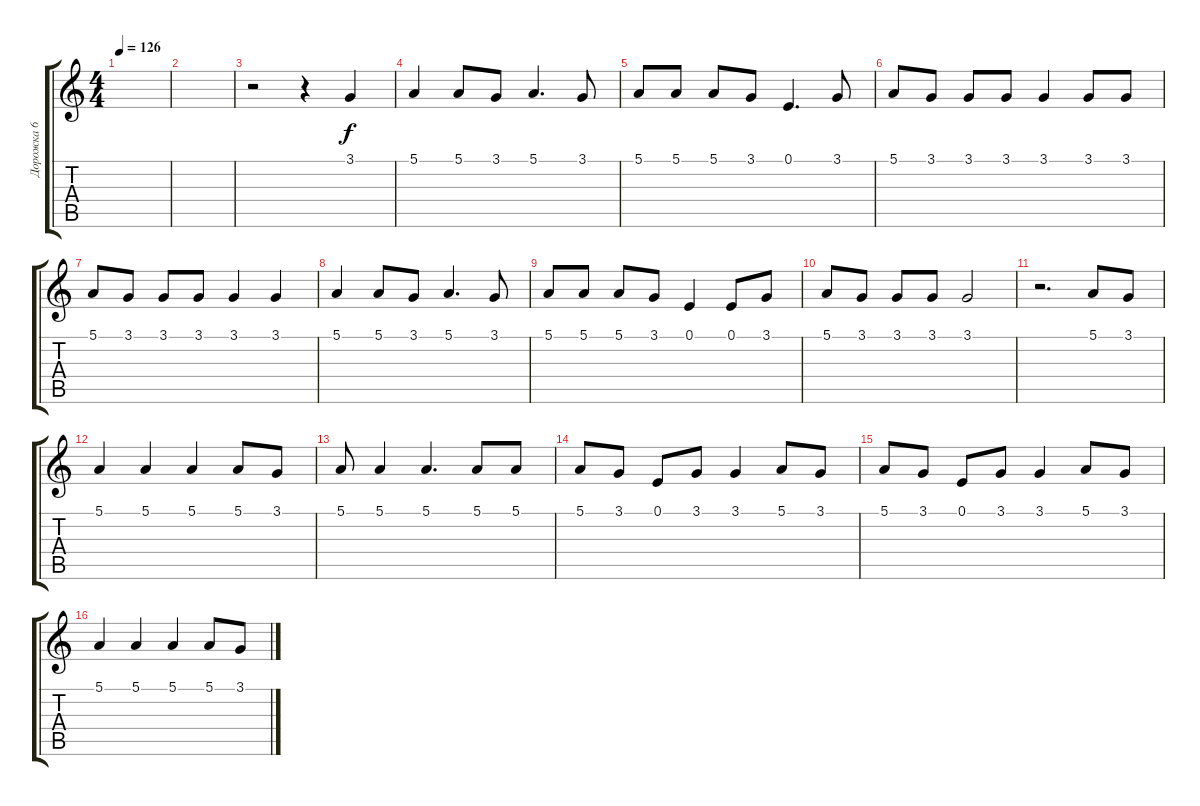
\track ("Дорожка 6" "Дорожка 6") {instrument lead2sawtooth}
\staff {score tabs}
\tuning (E4 B3 G3 D3 A2 E2) {hide}
\ts (4 4)
\tempo 126
\clef g2
\ks c
|
|
r.2 r.4 3.1.4 |
5.1.4 5.1.8 3.1.8 5.1.4{d} 3.1.8 |
5.1.8 5.1.8 5.1.8 3.1.8 0.1.4{d} 3.1.8 |
5.1.8 3.1.8 3.1.8 3.1.8 3.1.4 3.1.8 3.1.8 |
5.1.8 3.1.8 3.1.8 3.1.8 3.1.4 3.1.4 |
5.1.4 5.1.8 3.1.8 5.1.4{d} 3.1.8 |
5.1.8 5.1.8 5.1.8 3.1.8 0.1.4 0.1.8 3.1.8 |
5.1.8 3.1.8 3.1.8 3.1.8 3.1.2 |
r.2{d} 5.1.8 3.1.8 |
5.1.4 5.1.4 5.1.4 5.1.8 3.1.8 |
5.1.8 5.1.4 5.1.4{d} 5.1.8 5.1.8 |
5.1.8 3.1.8 0.1.8 3.1.8 3.1.4 5.1.8 3.1.8 |
5.1.8 3.1.8 0.1.8 3.1.8 3.1.4 5.1.8 3.1.8 |
5.1.4 5.1.4 5.1.4 5.1.8 3.1.8
